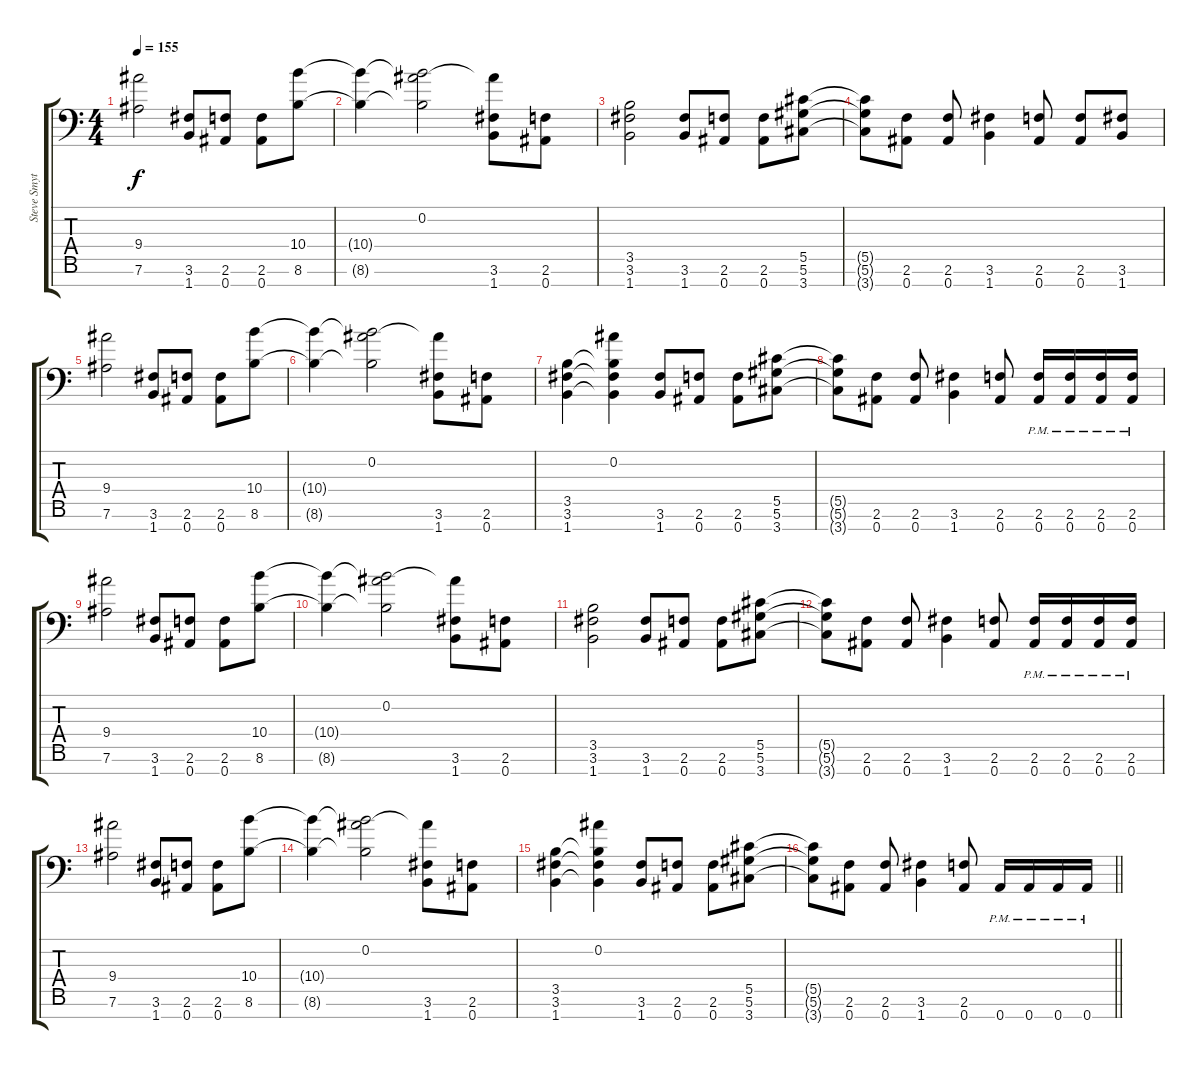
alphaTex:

\track ("Steve Smyth" "Steve Smyt") {instrument distortionguitar}
\staff {score tabs}
\tuning (Eb4 Bb3 Gb3 Db3 Ab2 Eb2 Bb1) {hide}
\ts (4 4)
\tempo 155
\clef f4
\ks c
(9.4 7.6).2{dy f} (3.6 1.7).8 (2.6 0.7).8 (2.6 0.7).8 (10.4 8.6).8 |
(10.4{t} 8.6{t}).4 (0.2 10.4{t} 8.6{t}).2 (0.2{t} 3.6 1.7).8 (2.6 0.7).8 |
(3.5 3.6 1.7).2 (3.6 1.7).8 (2.6 0.7).8 (2.6 0.7).8 (5.5 5.6 3.7).8 |
(5.5{t} 5.6{t} 3.7{t}).8 (2.6 0.7).8 (2.6 0.7).8 (3.6 1.7).4 (2.6 0.7).8 (2.6 0.7).8 (3.6 1.7).8 |
(9.4 7.6).2 (3.6 1.7).8 (2.6 0.7).8 (2.6 0.7).8 (10.4 8.6).8 |
(10.4{t} 8.6{t}).4 (0.2 10.4{t} 8.6{t}).2 (0.2{t} 3.6 1.7).8 (2.6 0.7).8 |
(3.5 3.6 1.7).4 (0.2 3.5{t} 3.6{t} 1.7{t}).4 (3.6 1.7).8 (2.6 0.7).8 (2.6 0.7).8 (5.5 5.6 3.7).8 |
(5.5{t} 5.6{t} 3.7{t}).8 (2.6 0.7).8 (2.6 0.7).8 (3.6 1.7).4 (2.6 0.7).8 (2.6{pm} 0.7{pm}).16 (2.6{pm} 0.7{pm}).16 (2.6{pm} 0.7{pm}).16 (2.6{pm} 0.7{pm}).16 |
(9.4 7.6).2 (3.6 1.7).8 (2.6 0.7).8 (2.6 0.7).8 (10.4 8.6).8 |
(10.4{t} 8.6{t}).4 (0.2 10.4{t} 8.6{t}).2 (0.2{t} 3.6 1.7).8 (2.6 0.7).8 |
(3.5 3.6 1.7).2 (3.6 1.7).8 (2.6 0.7).8 (2.6 0.7).8 (5.5 5.6 3.7).8 |
(5.5{t} 5.6{t} 3.7{t}).8 (2.6 0.7).8 (2.6 0.7).8 (3.6 1.7).4 (2.6 0.7).8 (2.6{pm} 0.7{pm}).16 (2.6{pm} 0.7{pm}).16 (2.6{pm} 0.7{pm}).16 (2.6{pm} 0.7{pm}).16 |
(9.4 7.6).2 (3.6 1.7).8 (2.6 0.7).8 (2.6 0.7).8 (10.4 8.6).8 |
(10.4{t} 8.6{t}).4 (0.2 10.4{t} 8.6{t}).2 (0.2{t} 3.6 1.7).8 (2.6 0.7).8 |
(3.5 3.6 1.7).4 (0.2 3.5{t} 3.6{t} 1.7{t}).4 (3.6 1.7).8 (2.6 0.7).8 (2.6 0.7).8 (5.5 5.6 3.7).8 |
\barLineRight lightlight
(5.5{t} 5.6{t} 3.7{t}).8 (2.6 0.7).8 (2.6 0.7).8 (3.6 1.7).4 (2.6 0.7).8 0.7{pm}.16 0.7{pm}.16 0.7{pm}.16 0.7{pm}.16
